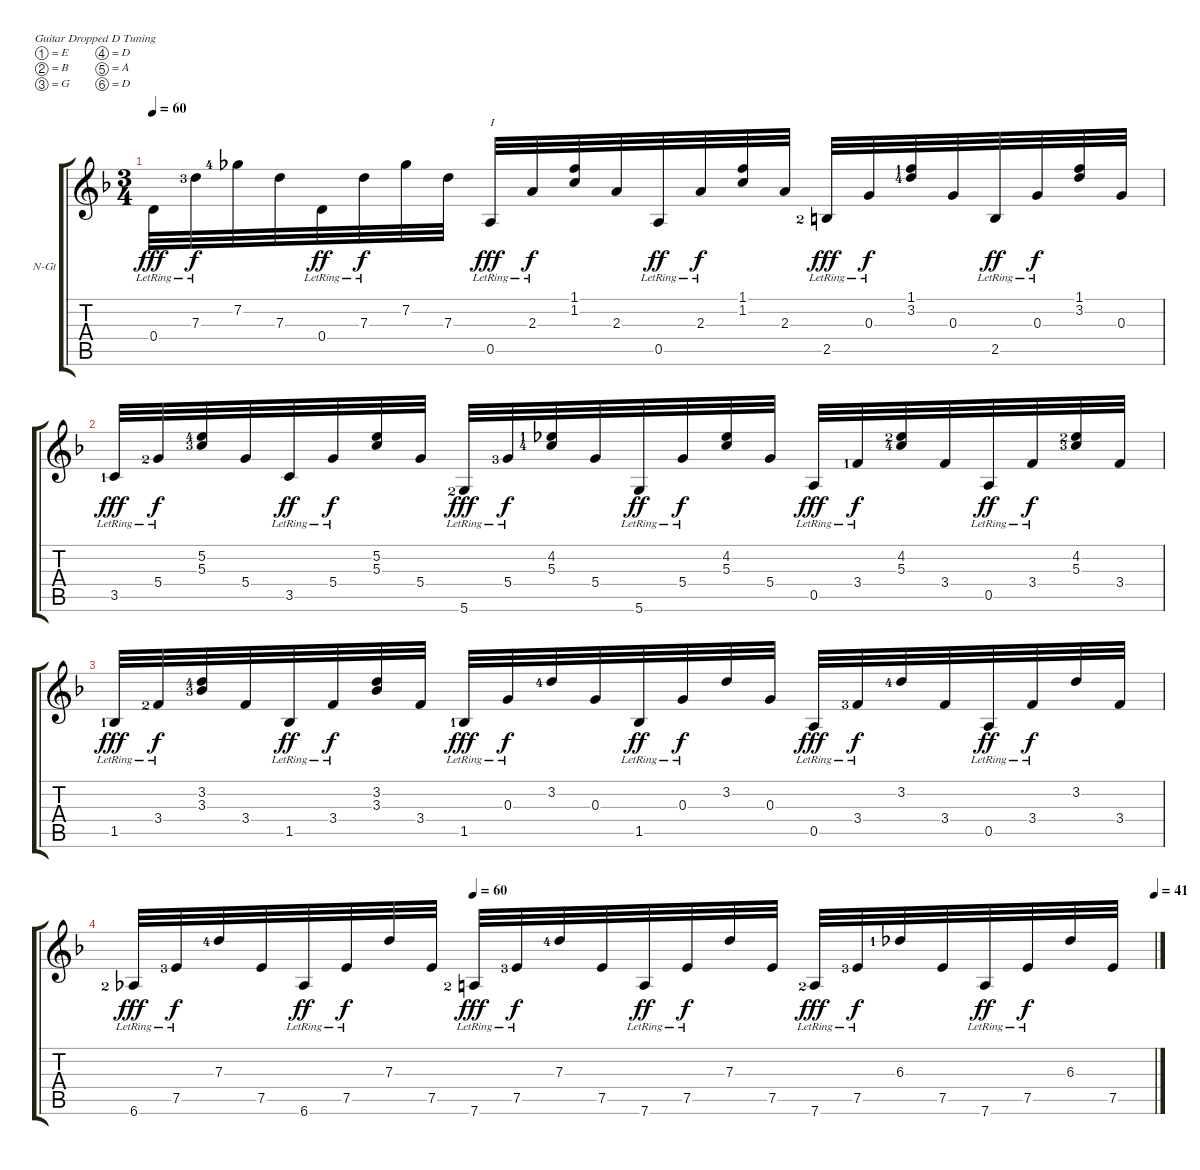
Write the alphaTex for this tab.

\bracketExtendMode groupsimilarinstruments
\firstSystemTrackNameOrientation horizontal
\otherSystemsTrackNameOrientation horizontal
\track ("Classical Guitar" "N-Gt") {instrument acousticguitarnylon}
\staff {score tabs}
\tuning (E4 B3 G3 D3 A2 D2)
\ts (3 4)
\tempo 60
\clef g2
\scale
0.499197
\ks dminor
0.4{lr}.32{dy fff} 7.3{lr lf 4}.32{dy f} 7.2{lf 5}.32 7.3.32 0.4{lr}.32{dy ff} 7.3{lr}.32{dy f} 7.2.32 7.3.32 0.5{lr}.32{txt "I" dy fff} 2.3{lr}.32{dy f} (1.1 1.2).32 2.3.32 0.5{lr}.32{dy ff} 2.3{lr}.32{dy f} (1.1 1.2).32 2.3.32 2.5{lr lf 3}.32{dy fff} 0.3{lr}.32{dy f} (1.1{lf 2} 3.2{lf 5}).32 0.3.32 2.5{lr}.32{dy ff} 0.3{lr}.32{dy f} (1.1 3.2).32 0.3.32 |
\scale
0.500803 3.5{lr lf 2}.32{dy fff} 5.4{lr lf 3}.32{dy f} (5.2{lf 5} 5.3{lf 4}).32 5.4.32 3.5{lr}.32{dy ff} 5.4{lr}.32{dy f} (5.2 5.3).32 5.4.32 5.6{lr lf 3}.32{dy fff} 5.4{lr lf 4}.32{dy f} (4.2{lf 2} 5.3{lf 5}).32 5.4.32 5.6{lr}.32{dy ff} 5.4{lr}.32{dy f} (4.2 5.3).32 5.4.32 0.5{lr}.32{dy fff} 3.4{lr lf 2}.32{dy f} (4.2{lf 3} 5.3{lf 5}).32 3.4.32 0.5{lr}.32{dy ff} 3.4{lr}.32{dy f} (4.2{lf 3} 5.3{lf 4}).32 3.4.32 |
\scale
0.432943 1.5{lr lf 2}.32{dy fff} 3.4{lr lf 3}.32{dy f} (3.2{lf 5} 3.3{lf 4}).32 3.4.32 1.5{lr}.32{dy ff} 3.4{lr}.32{dy f} (3.2 3.3).32 3.4.32 1.5{lr lf 2}.32{dy fff} 0.3{lr}.32{dy f} 3.2{lf 5}.32 0.3.32 1.5{lr}.32{dy ff} 0.3{lr}.32{dy f} 3.2.32 0.3.32 0.5{lr}.32{dy fff} 3.4{lr lf 4}.32{dy f} 3.2{lf 5}.32 3.4.32 0.5{lr}.32{dy ff} 3.4{lr}.32{dy f} 3.2.32 3.4.32 |
\tempo (60 0.333333)
\tempo (41 1)
\scale
0.567057 6.6{lr lf 3}.32{dy fff} 7.5{lr lf 4}.32{dy f} 7.3{lf 5}.32 7.5.32 6.6{lr}.32{dy ff} 7.5{lr}.32{dy f} 7.3.32 7.5.32 7.6{lr lf 3}.32{dy fff} 7.5{lr lf 4}.32{dy f} 7.3{lf 5}.32 7.5.32 7.6{lr}.32{dy ff} 7.5{lr}.32{dy f} 7.3.32 7.5.32 7.6{lr lf 3}.32{dy fff} 7.5{lr lf 4}.32{dy f} 6.3{lf 2}.32 7.5.32 7.6{lr}.32{dy ff} 7.5{lr}.32{dy f} 6.3.32 7.5.32
